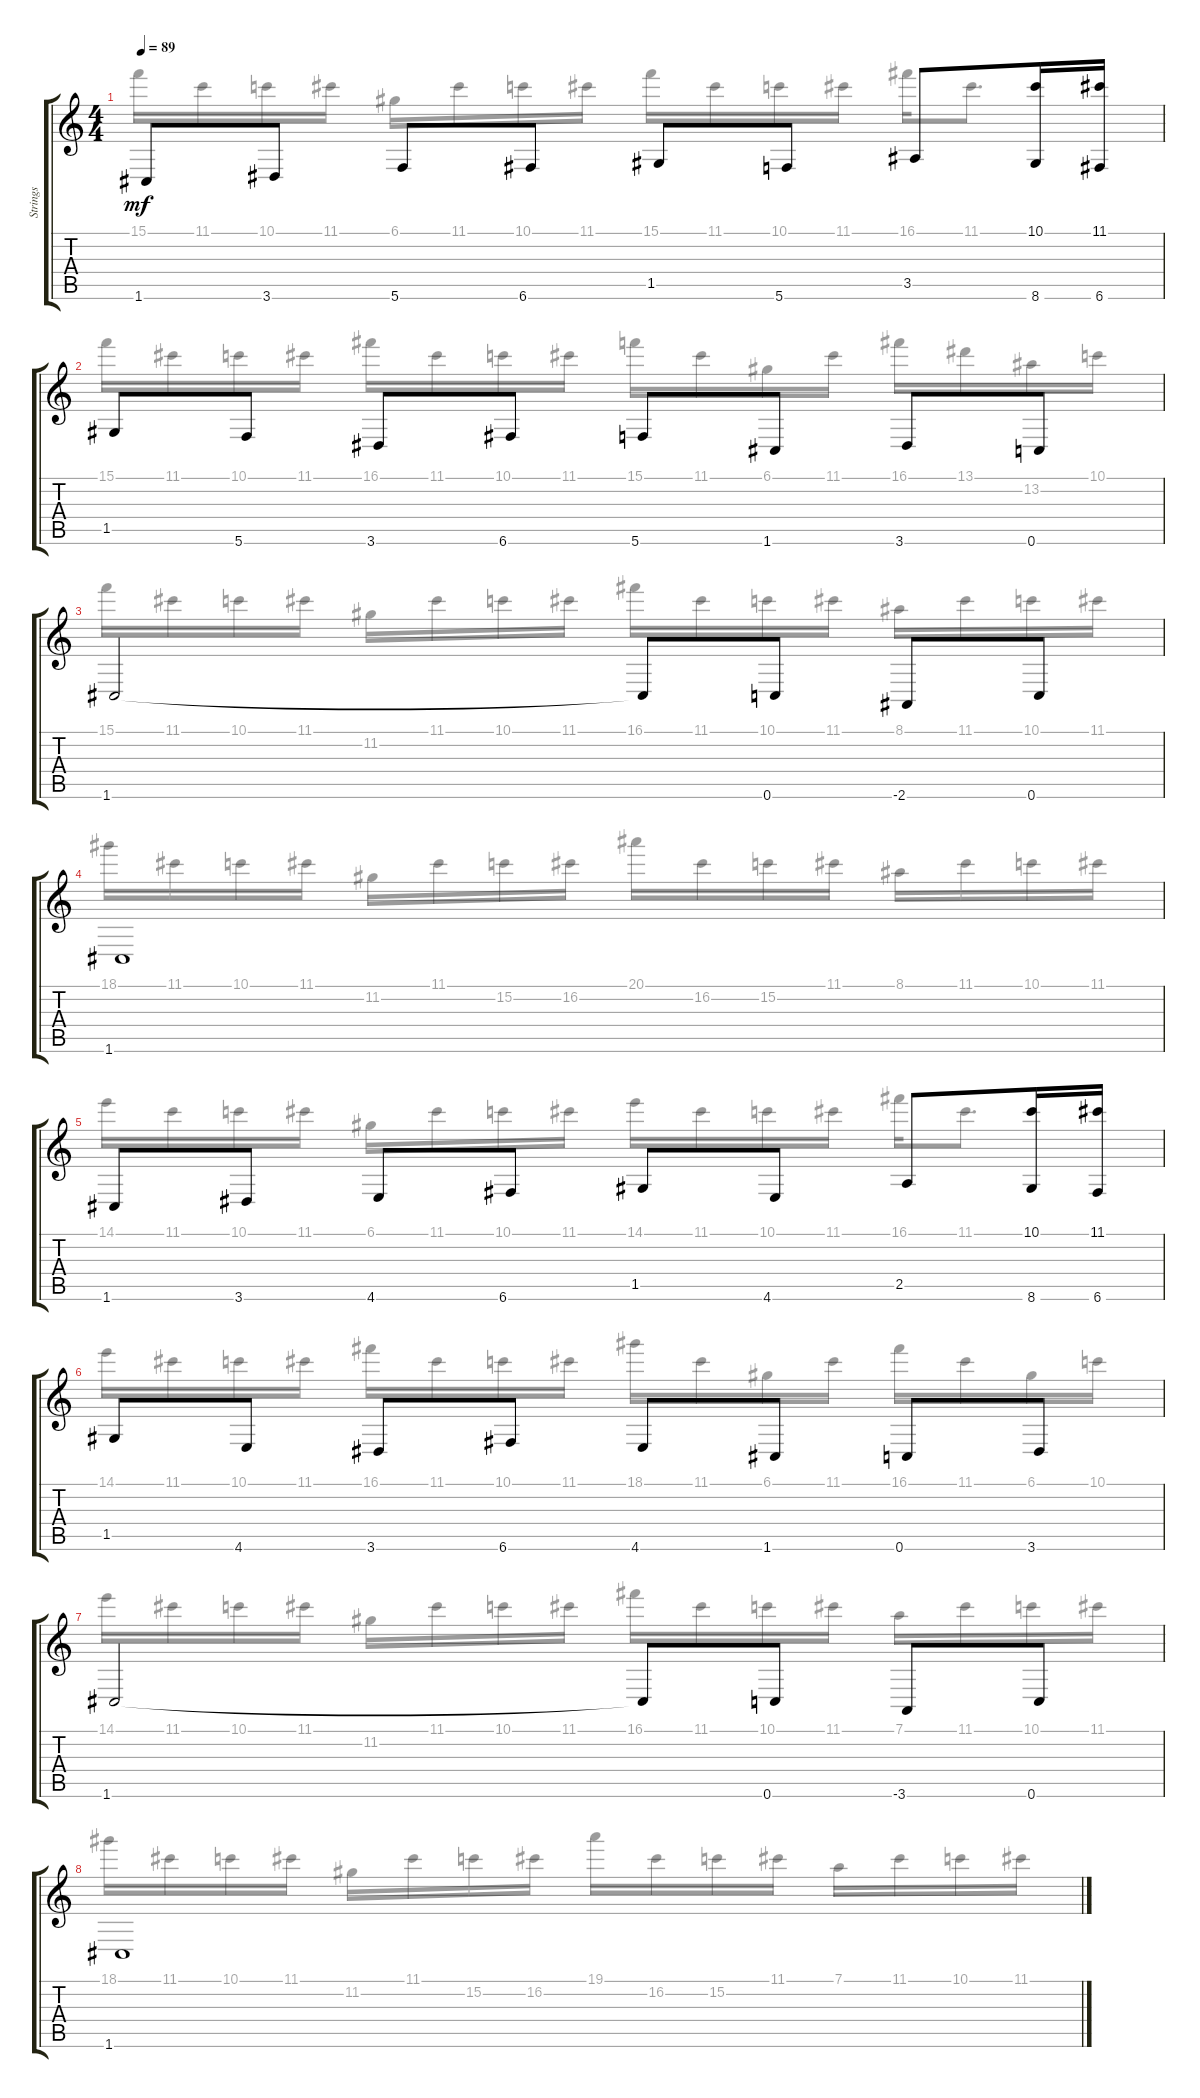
\track ("Strings" "Strings") {instrument electricguitarclean}
\staff {score tabs}
\tuning (D4 A3 F3 C3 G2 C2) {hide}
\voice
\ts (4 4)
\tempo 89
\clef g2
\ks aminor
1.6.8{dy mf} 3.6.8 5.6.8 6.6.8 1.5.8 5.6.8 3.5.8 (10.1 8.6).16 (11.1 6.6).16 |
1.5.8 5.6.8 3.6.8 6.6.8 5.6.8 1.6.8 3.6.8 0.6.8 |
1.6.2 1.6{t}.8 0.6.8 -2.6.8 0.6.8 |
1.6.1 |
1.6.8 3.6.8 4.6.8 6.6.8 1.5.8 4.6.8 2.5.8 (10.1 8.6).16 (11.1 6.6).16 |
1.5.8 4.6.8 3.6.8 6.6.8 4.6.8 1.6.8 0.6.8 3.6.8 |
1.6.2 1.6{t}.8 0.6.8 -3.6.8 0.6.8 |
1.6.1
\voice
\clef g2
\ottava regular
\simile none
\ks aminor
15.1.16{dy mf} 11.1.16 10.1.16 11.1.16 6.1.16 11.1.16 10.1.16 11.1.16 15.1.16 11.1.16 10.1.16 11.1.16 16.1.16 11.1.8{d} |
15.1.16 11.1.16 10.1.16 11.1.16 16.1.16 11.1.16 10.1.16 11.1.16 15.1.16 11.1.16 6.1.16 11.1.16 16.1.16 13.1.16 13.2.16 10.1.16 |
15.1.16 11.1.16 10.1.16 11.1.16 11.2.16 11.1.16 10.1.16 11.1.16 16.1.16 11.1.16 10.1.16 11.1.16 8.1.16 11.1.16 10.1.16 11.1.16 |
18.1.16 11.1.16 10.1.16 11.1.16 11.2.16 11.1.16 15.2.16 16.2.16 20.1.16 16.2.16 15.2.16 11.1.16 8.1.16 11.1.16 10.1.16 11.1.16 |
14.1.16 11.1.16 10.1.16 11.1.16 6.1.16 11.1.16 10.1.16 11.1.16 14.1.16 11.1.16 10.1.16 11.1.16 16.1.16 11.1.8{d} |
14.1.16 11.1.16 10.1.16 11.1.16 16.1.16 11.1.16 10.1.16 11.1.16 18.1.16 11.1.16 6.1.16 11.1.16 16.1.16 11.1.16 6.1.16 10.1.16 |
14.1.16 11.1.16 10.1.16 11.1.16 11.2.16 11.1.16 10.1.16 11.1.16 16.1.16 11.1.16 10.1.16 11.1.16 7.1.16 11.1.16 10.1.16 11.1.16 |
18.1.16 11.1.16 10.1.16 11.1.16 11.2.16 11.1.16 15.2.16 16.2.16 19.1.16 16.2.16 15.2.16 11.1.16 7.1.16 11.1.16 10.1.16 11.1.16
